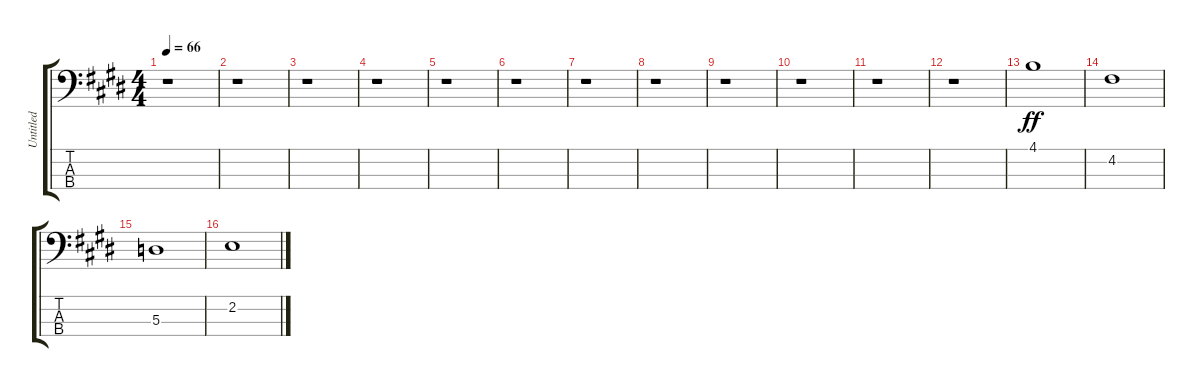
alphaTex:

\track ("Untitled" "Untitled") {instrument electricbassfinger}
\staff {score tabs}
\tuning (G2 D2 A1 E1) {hide}
\ts (4 4)
\tempo 66
\clef f4
\ks e
r.1{dy ppp} |
r.1 |
r.1 |
r.1 |
r.1 |
r.1 |
r.1 |
r.1 |
r.1 |
r.1 |
r.1 |
r.1 |
4.1.1{dy ff} |
4.2.1 |
5.3.1 |
2.2.1
